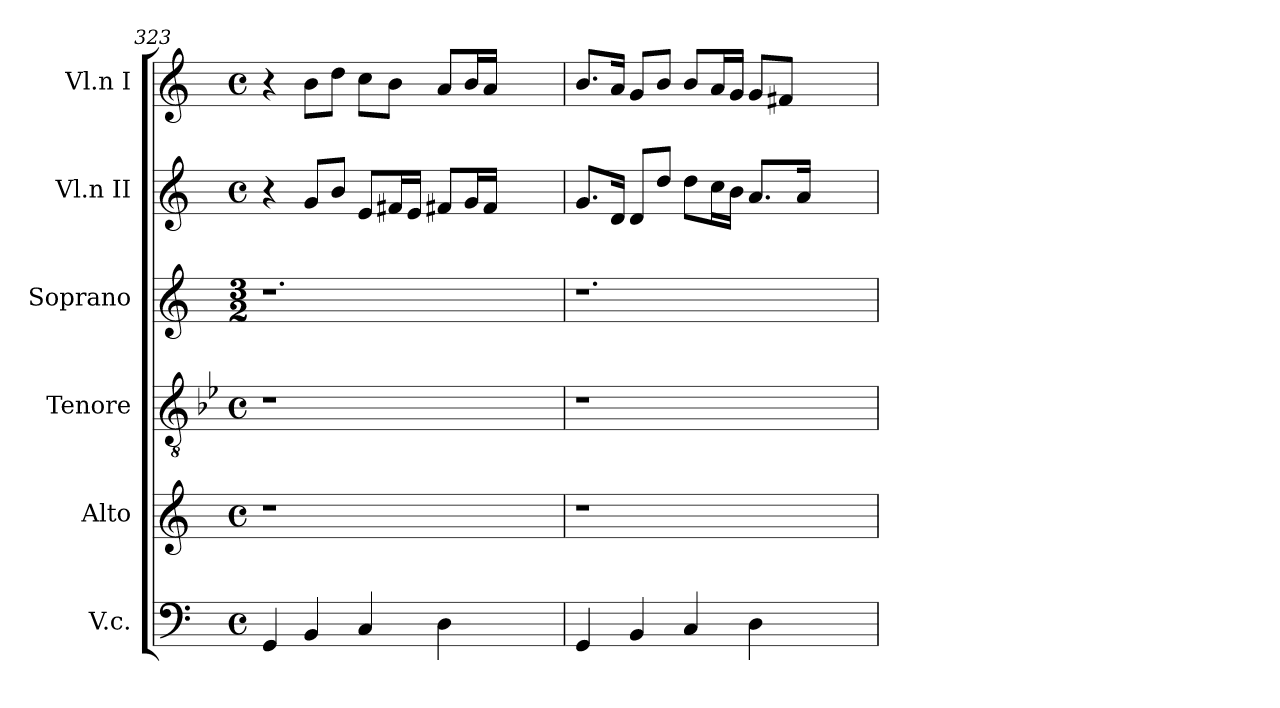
**kern	**kern	**kern	**kern	**kern	**kern
*part6	*part5	*part4	*part3	*part2	*part1
*staff6	*staff5	*staff4	*staff3	*staff2	*staff1
*I"V.c.	*I"Alto	*I"Tenore	*I"Soprano	*I"Vl.n II	*I"Vl.n I
*I'V.c.	*I'Alto	*I'Tenore	*I'Soprano	*I'Vl.n II	*I'Vl.n I
!!LO:LB:g=z
*clefF4	*clefG2	*clefGv2	*clefG2	*clefG2	*clefG2
*k[]	*k[]	*k[b-e-]	*k[]	*k[]	*k[]
*C:	*C:	*B-:	*C:	*C:	*C:
*M4/4	*M4/4	*M4/4	*M3/2	*M4/4	*M4/4
*met(c)	*met(c)	*met(c)	*	*met(c)	*met(c)
=323	=323	=323	=323	=323	=323
4GG/	1r	1r	1.r	4r	4r
4BB/	.	.	.	8g/L	8b\L
.	.	.	.	8b/J	8dd\J
4C/	.	.	.	8e/L	8cc\L
.	.	.	.	16f#X/L	8b\J
.	.	.	.	16e/JJ	.
4D\	.	.	.	8f#X/L	8a/L
.	.	.	.	16g/L	16b/L
.	.	.	.	16f#/JJ	16a/JJ
2ryy	2ryy	2ryy	.	2ryy	2ryy
=324	=324	=324	=324	=324	=324
4GG/	1r	1r	1.r	8.g/L	8.b/L
.	.	.	.	16d/Jk	16a/Jk
4BB/	.	.	.	8d/L	8g/L
.	.	.	.	8dd/J	8b/J
4C/	.	.	.	8dd\L	8b/L
.	.	.	.	16cc\L	16a/L
.	.	.	.	16b\JJ	16g/JJ
4D\	.	.	.	8.a/L	8g/L
.	.	.	.	.	8f#X/J
.	.	.	.	16a/Jk	.
2ryy	2ryy	2ryy	.	2ryy	2ryy
=	=	=	=	=	=
*-	*-	*-	*-	*-	*-
